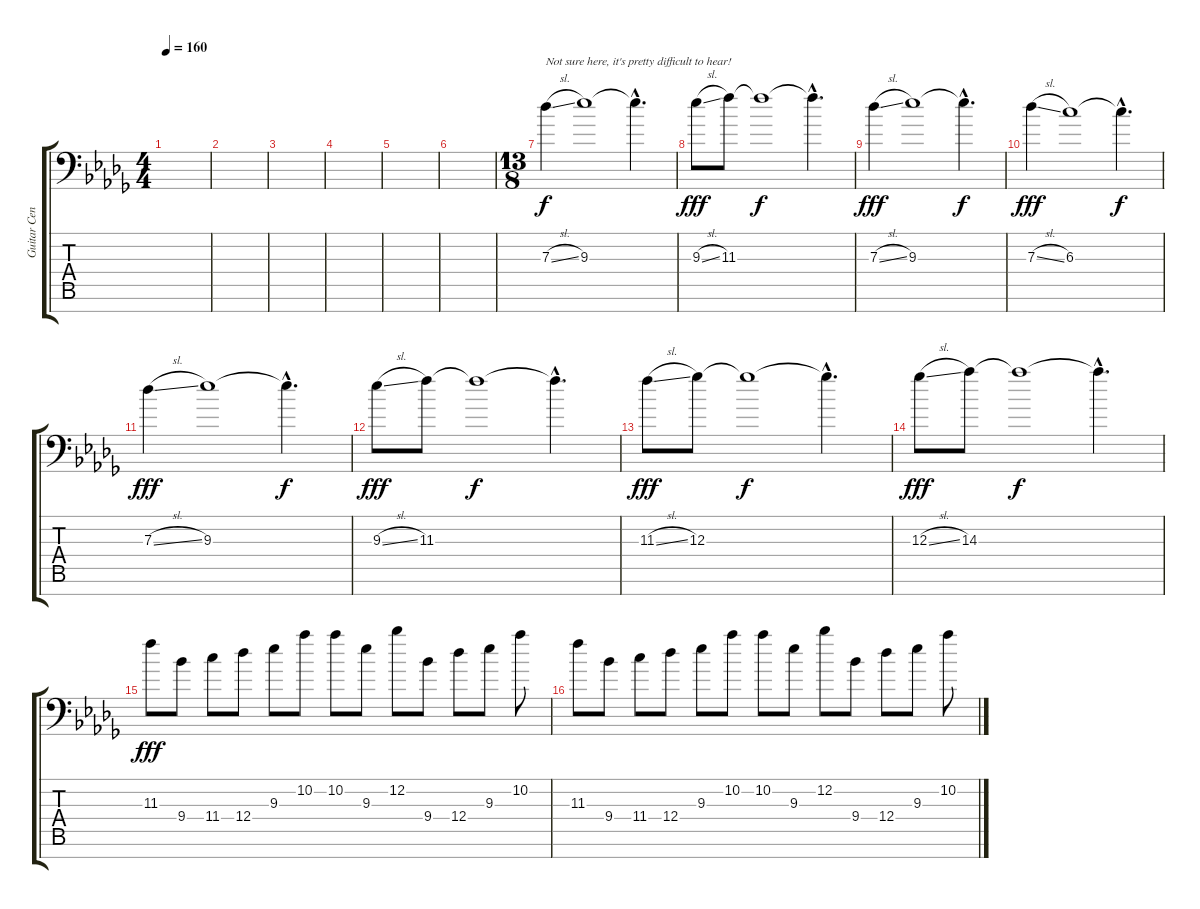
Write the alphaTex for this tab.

\track ("Guitar Centre" "Guitar Cen") {instrument distortionguitar}
\staff {score tabs}
\tuning (Eb4 Bb3 Gb3 Db3 Ab2 Eb2 Ab1) {hide}
\ts (4 4)
\tempo 160
\clef f4
\ks bbminor
|
|
|
|
|
|
\ts (13 8)
7.3{sl}.4{txt "Not sure here, it's pretty difficult to hear!" volume 6} 9.3.1 9.3{hac t}.4{d dy f} |
9.3{sl}.8{dy fff} 11.3.8 11.3{t}.1{dy f} 11.3{hac t}.4{d} |
7.3{sl}.4{dy fff} 9.3.1 9.3{hac t}.4{d dy f} |
7.3{sl}.4{dy fff} 6.3.1 6.3{hac t}.4{d dy f} |
7.3{sl}.4{dy fff} 9.3.1 9.3{hac t}.4{d dy f} |
9.3{sl}.8{dy fff} 11.3.8 11.3{t}.1{dy f} 11.3{hac t}.4{d} |
11.3{sl}.8{dy fff} 12.3.8 12.3{t}.1{dy f} 12.3{hac t}.4{d} |
12.3{sl}.8{dy fff} 14.3.8 14.3{t}.1{dy f} 14.3{hac t}.4{d} |
11.3.8{dy fff volume 13} 9.4.8 11.4.8 12.4.8 9.3.8 10.2.8 10.2.8 9.3.8 12.2.8 9.4.8 12.4.8 9.3.8 10.2.8 |
11.3.8 9.4.8 11.4.8 12.4.8 9.3.8 10.2.8 10.2.8 9.3.8 12.2.8 9.4.8 12.4.8 9.3.8 10.2.8
